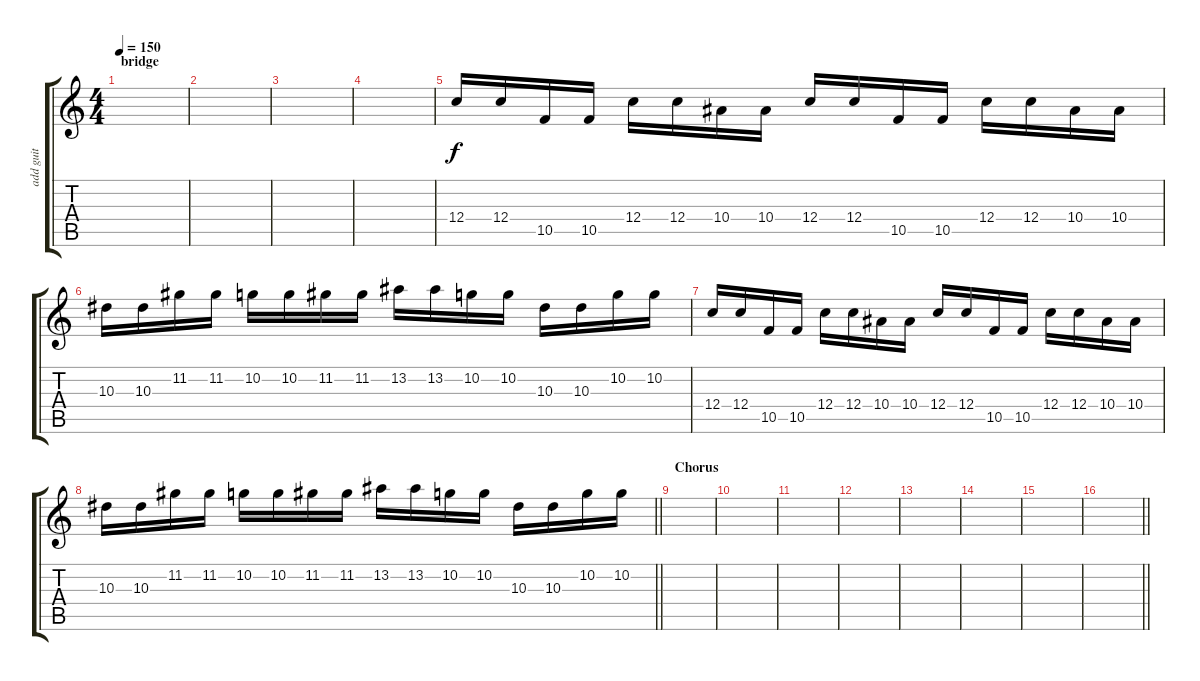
\track ("add guit" "add guit") {instrument distortionguitar}
\staff {score tabs}
\tuning (D4 A3 F3 C3 G2 D2) {hide}
\ts (4 4)
\section ("" "bridge")
\tempo 150
\clef g2
\ks c
|
|
|
|
12.4.16 12.4.16 10.5.16 10.5.16 12.4.16 12.4.16 10.4.16 10.4.16 12.4.16 12.4.16 10.5.16 10.5.16 12.4.16 12.4.16 10.4.16 10.4.16 |
10.3.16 10.3.16 11.2.16 11.2.16 10.2.16 10.2.16 11.2.16 11.2.16 13.2.16 13.2.16 10.2.16 10.2.16 10.3.16 10.3.16 10.2.16 10.2.16 |
12.4.16 12.4.16 10.5.16 10.5.16 12.4.16 12.4.16 10.4.16 10.4.16 12.4.16 12.4.16 10.5.16 10.5.16 12.4.16 12.4.16 10.4.16 10.4.16 |
\barLineRight lightlight
10.3.16 10.3.16 11.2.16 11.2.16 10.2.16 10.2.16 11.2.16 11.2.16 13.2.16 13.2.16 10.2.16 10.2.16 10.3.16 10.3.16 10.2.16 10.2.16 |
\section ("" "Chorus")
|
|
|
|
|
|
|
\barLineRight lightlight
